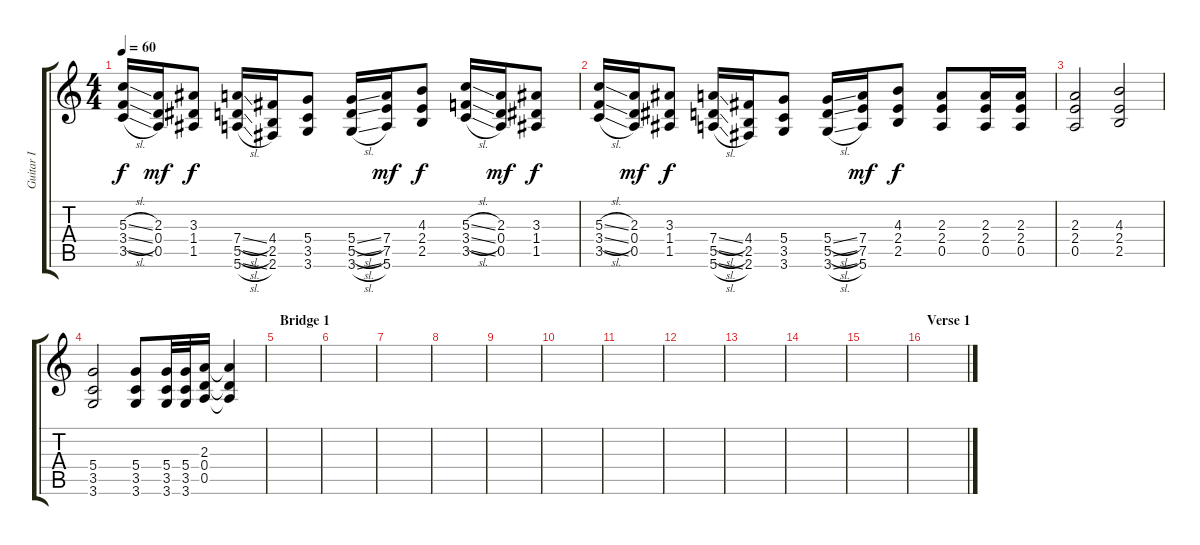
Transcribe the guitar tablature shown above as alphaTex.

\track ("Guitar I" "Guitar I") {instrument electricguitarclean}
\staff {score tabs}
\tuning (E4 B3 G3 D3 A2 E2) {hide}
\ts (4 4)
\tempo 60
\clef g2
\ks c
(5.3{sl} 3.4{sl} 3.5{sl}).16{dy f} (2.3 0.4 0.5).16{dy mf} (3.3 1.4 1.5).8{dy f} (7.4{sl} 5.5{sl} 5.6{sl}).16 (4.4 2.5 2.6).16 (5.4 3.5 3.6).8 (5.4{sl} 5.5{sl} 3.6{sl}).16 (7.4 7.5 5.6).16{dy mf} (4.3 2.4 2.5).8{dy f} (5.3{sl} 3.4{sl} 3.5{sl}).16 (2.3 0.4 0.5).16{dy mf} (3.3 1.4 1.5).8{dy f} |
(5.3{sl} 3.4{sl} 3.5{sl}).16 (2.3 0.4 0.5).16{dy mf} (3.3 1.4 1.5).8{dy f} (7.4{sl} 5.5{sl} 5.6{sl}).16 (4.4 2.5 2.6).16 (5.4 3.5 3.6).8 (5.4{sl} 5.5{sl} 3.6{sl}).16 (7.4 7.5 5.6).16{dy mf} (4.3 2.4 2.5).8{dy f} (2.3 2.4 0.5).8 (2.3 2.4 0.5).16 (2.3 2.4 0.5).16 |
(2.3 2.4 0.5).2 (4.3 2.4 2.5).2 |
(5.4 3.5 3.6).2 (5.4 3.5 3.6).8 (5.4 3.5 3.6).32 (5.4 3.5 3.6).32 (2.3 0.4 0.5).16 (2.3{t} 0.4{t} 0.5{t}).4 |
\section ("" "Bridge 1")
|
|
|
|
|
|
|
|
|
|
|
\section ("" "Verse 1")
